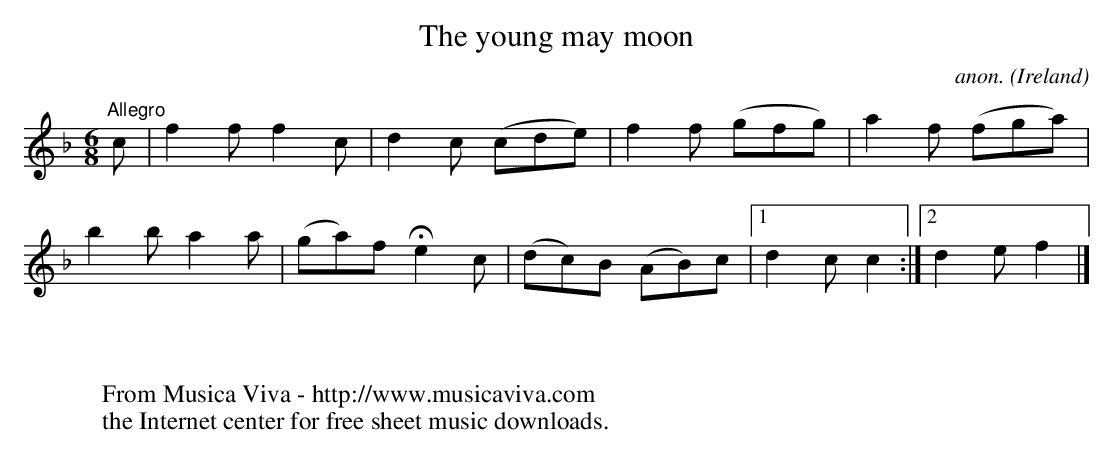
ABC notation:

X:1
T:The young may moon
C:anon.
O:Ireland
M:6/8
L:1/8
K:F
"^Allegro"c|f2f f2c|d2c (cde)|f2f (gfg)|a2f (fga)|
b2b a2a|(ga)f He2c|(dc)B (AB)c|[1d2cc2:|[2d2e f2|]
W:
W:
W:  From Musica Viva - http://www.musicaviva.com
W:  the Internet center for free sheet music downloads.
